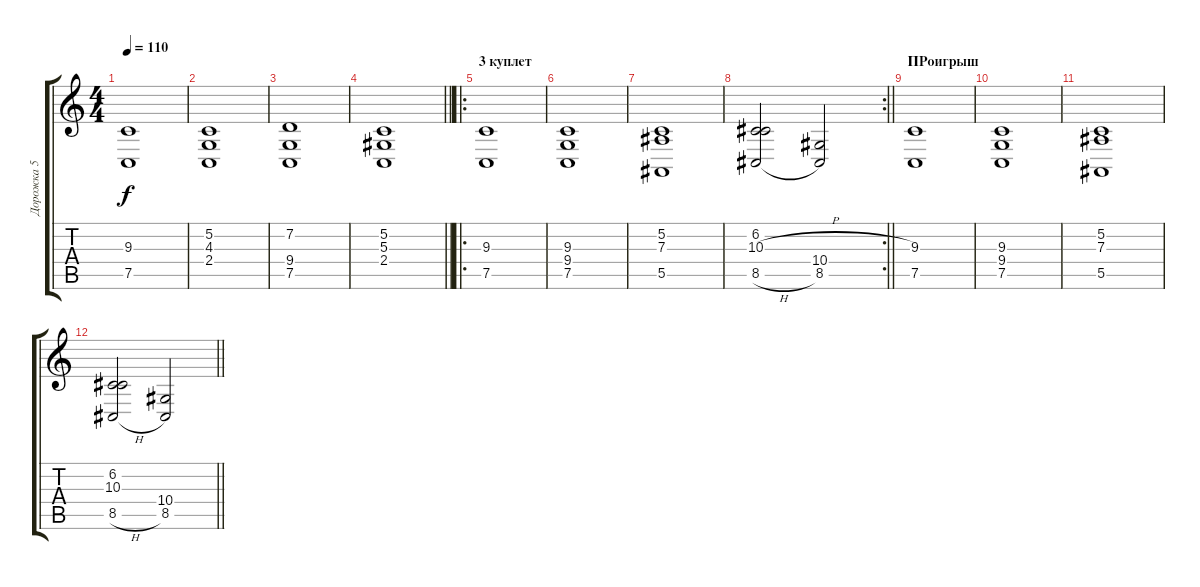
\track ("Дорожка 5" "Дорожка 5") {instrument tremolostrings}
\staff {score tabs}
\tuning (C4 G3 Eb3 Bb2 F2 C2) {hide}
\ts (4 4)
\tempo 110
\clef g2
\ks c
(9.3 7.5).1{dy f} |
(5.2 4.3 2.4).1 |
(7.2 9.4 7.5).1 |
\barLineRight lightlight
(5.2 5.3 2.4).1 |
\ro
\section ("" "3 куплет")
(9.3 7.5).1 |
(9.3 9.4 7.5).1 |
(5.2 7.3 5.5).1 |
\rc 2
\barLineRight lightlight
(6.2 10.3{h} 8.5{h}).2 (10.4 8.5).2 |
\section ("" "ПРоигрыш")
(9.3 7.5).1 |
(9.3 9.4 7.5).1 |
(5.2 7.3 5.5).1 |
\barLineRight lightlight
(6.2 10.3 8.5{h}).2 (10.4 8.5).2
